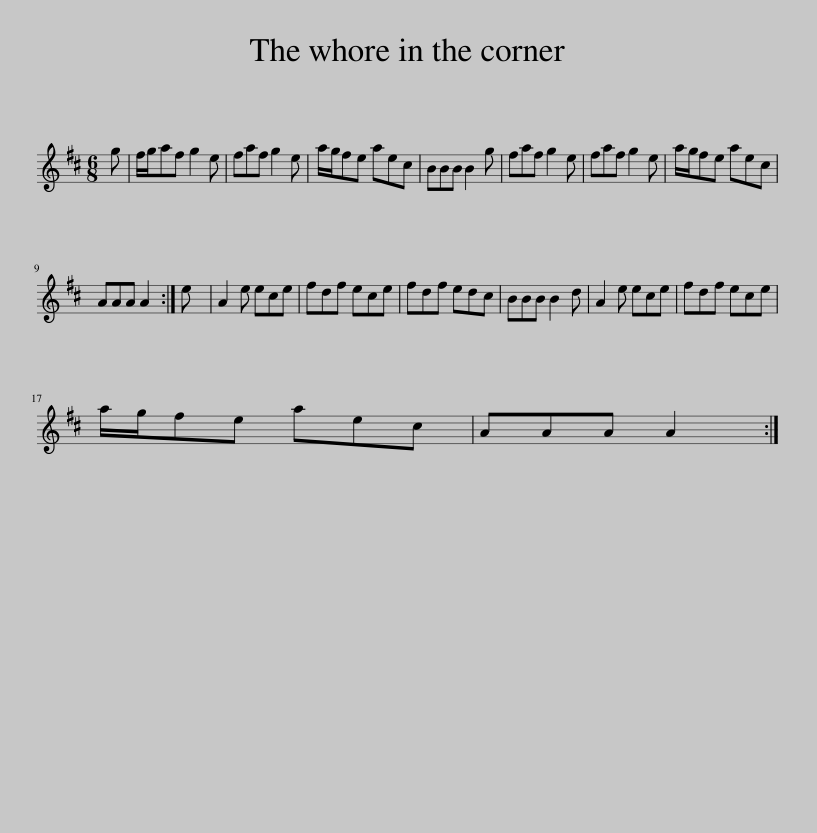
X:1
L:1/8
M:6/8
I:linebreak $
K:D
V:1 treble
V:1
 g | f/g/af g2 e | faf g2 e | a/g/fe aec | BBB B2 g | %5
 faf g2 e | faf g2 e | a/g/fe aec |$ AAA A2 :| e | %10
 A2 e ece | fdf ece | fdf edc | BBB B2 d | A2 e ece | %15
 fdf ece |$ a/g/fe aec | AAA A2 :| %18
